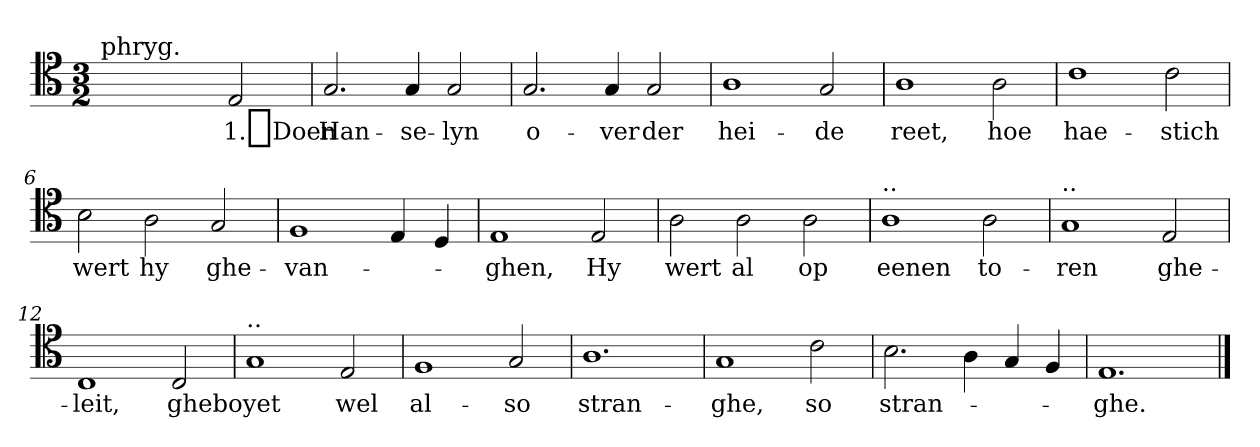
**kern	**text
*part1	*part1
*staff1	*staff1
*clefC4	*
*k[]	*
*E:phr	*
*M3/2	*
=1	=1
!LO:TX:a:t=phryg.	!
2ryy	.
2ryy	.
2E	1._Doen
=1	=1
2.G	Han-
4G	-se-
2G	-lyn
=2	=2
2.G	o-
4G	-ver
2G	der
=3	=3
1A	hei-
2G	-de
=4	=4
1A	reet,
2A	hoe
=5	=5
1c	hae-
2c	-stich
=6	=6
2B	wert
2A	hy
2G	ghe-
=7	=7
1F	-van-
4E	.
4D	.
=8	=8
1E	-ghen,
2E	Hy
=9	=9
2A	wert
2A	al
2A	op
=10	=10
!LO:TX:a:t=..	!
1A	eenen
2A	to-
=11	=11
!LO:TX:a:t=..	!
1G	-ren
2E	ghe-
=12	=12
1C	-leit,
2C	gheboyet
=13	=13
!LO:TX:a:t=..	!
1G	.
2E	wel
=14	=14
1F	al-
2G	-so
=15	=15
1.A	stran-
=16	=16
1G	-ghe,
2c	so
=17	=17
2.B	stran-
4A	.
4G	.
4F	.
=18	=18
1.E/	-ghe.
==	==
*-	*-
